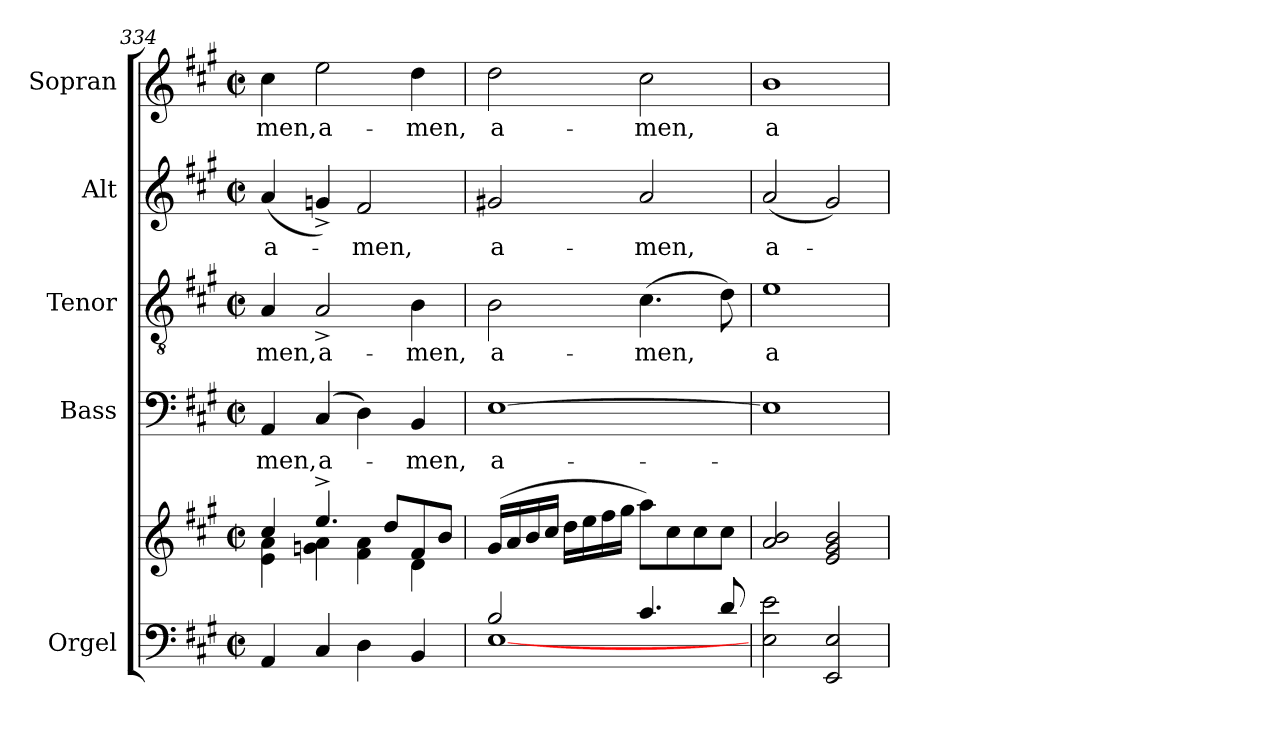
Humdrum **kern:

**kern	**kern	**kern	**text	**kern	**text	**kern	**text	**kern	**text
*part5	*part5	*part4	*part4	*part3	*part3	*part2	*part2	*part1	*part1
*staff6	*staff5	*staff4	*staff4	*staff3	*staff3	*staff2	*staff2	*staff1	*staff1
*I"Orgel	*	*I"Bass	*	*I"Tenor	*	*I"Alt	*	*I"Sopran	*
*I'Org.	*	*I'B.	*	*I'T.	*	*I'A.	*	*I'S.	*
*clefF4	*clefG2	*clefF4	*	*clefGv2	*	*clefG2	*	*clefG2	*
*k[f#c#g#]	*k[f#c#g#]	*k[f#c#g#]	*	*k[f#c#g#]	*	*k[f#c#g#]	*	*k[f#c#g#]	*
*A:	*A:	*A:	*	*A:	*	*A:	*	*A:	*
*M2/2	*M2/2	*M2/2	*	*M2/2	*	*M2/2	*	*M2/2	*
*met(c|)	*met(c|)	*met(c|)	*	*met(c|)	*	*met(c|)	*	*met(c|)	*
=334	=334	=334	=334	=334	=334	=334	=334	=334	=334
*	*^	*	*	*	*	*	*	*	*
!	!	!	!	!LO:LY:b	!	!LO:LY:b	!	!LO:LY:b	!	!LO:LY:b
4AA/	4cc#/	4e\ 4a\	4AA/	-men,	4A/	-men,	(<4a/	a-	4cc#\	-men,
!	!	!	!	!LO:LY:b	!	!LO:LY:b	!	!	!	!LO:LY:b
4C#/	4.ee^>/	4gn\ 4a\	(4C#/	a-	2A^</	a-	4gn^>/)	.	2ee\	a-
!	!	!	!	!	!	!	!	!LO:LY:b	!	!
4D\	.	4f#\ 4a\	4D\)	.	.	.	2f#/	-men,	.	.
.	8dd/L	.	.	.	.	.	.	.	.	.
!	!	!	!	!LO:LY:b	!	!LO:LY:b	!	!	!	!LO:LY:b
4BB/	8f#/	4d\	4BB/	-men,	4B\	-men,	.	.	4dd\	-men,
.	8b/J	.	.	.	.	.	.	.	.	.
*	*v	*v	*	*	*	*	*	*	*	*
=335	=335	=335	=335	=335	=335	=335	=335	=335	=335
*^	*	*	*	*	*	*	*	*	*
!	!	!	!	!LO:LY:b	!	!LO:LY:b	!	!LO:LY:b	!	!LO:LY:b
2B/	[<1E	(>16g#/LL	[1E	a-	2B\	a-	2g#X/	a-	2dd\	a-
.	.	16a/	.	.	.	.	.	.	.	.
.	.	16b/	.	.	.	.	.	.	.	.
.	.	16cc#/JJ	.	.	.	.	.	.	.	.
.	.	16dd\LL	.	.	.	.	.	.	.	.
.	.	16ee\	.	.	.	.	.	.	.	.
.	.	16ff#\	.	.	.	.	.	.	.	.
.	.	16gg#\JJ	.	.	.	.	.	.	.	.
!	!	!	!	!	!	!LO:LY:b	!	!LO:LY:b	!	!LO:LY:b
4.c#/	.	8aa\L)	.	.	(>4.c#\	-men,	2a/	-men,	2cc#\	-men,
.	.	8cc#\	.	.	.	.	.	.	.	.
.	.	8cc#\	.	.	.	.	.	.	.	.
8d/	.	8cc#\J	.	.	8d\)	.	.	.	.	.
*v	*v	*	*	*	*	*	*	*	*	*
=336	=336	=336	=336	=336	=336	=336	=336	=336	=336
!	!	!	!	!	!LO:LY:b	!	!LO:LY:b	!	!LO:LY:b
2E\ 2e\	2a/ 2b/	1E]	.	1e	a-	(<2a/	a-	1b	a-
2EE/ 2E/	2e/ 2g#/ 2b/	.	.	.	.	2g#/)	.	.	.
=	=	=	=	=	=	=	=	=	=
*-	*-	*-	*-	*-	*-	*-	*-	*-	*-
